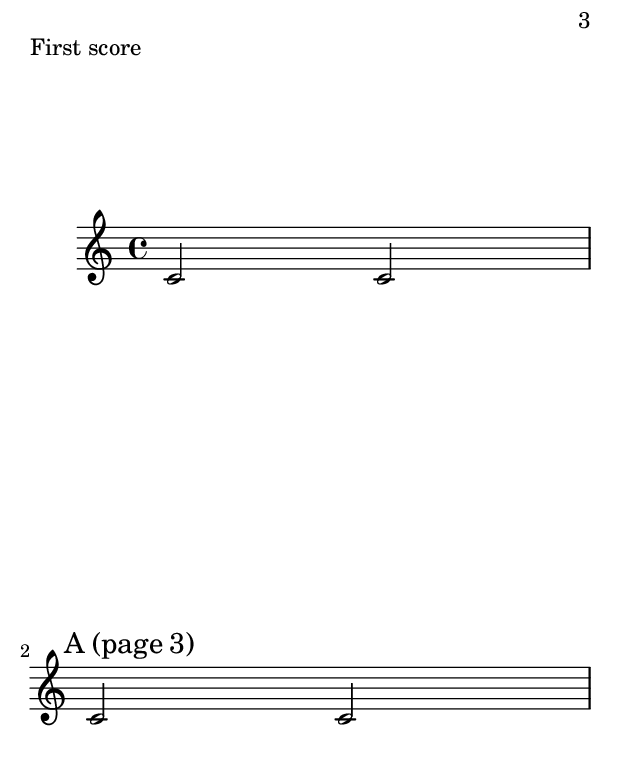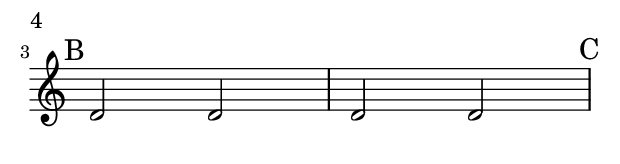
\version "2.14.0"

\header {
  texidoc = "Page labels may be placed inside music or at top-level,
and refered to in markups."
}

#(set-default-paper-size "a6")

#(define-markup-command (toc-line layout props label text) (symbol? markup?)
  (interpret-markup layout props
   (markup #:fill-line (text #:page-ref label "8" "?"))))

\book {
  \markup \huge \fill-line { \null "Title Page" \null }

  \pageBreak

  \label #'toc
  \markup \column {
    \large \fill-line { \null "Table of contents" \null }
    \toc-line #'toc "Table of contents"
    \toc-line #'firstScore "First Score"
    \toc-line #'markA "Mark A"
    \toc-line #'markB "Mark B"
    \toc-line #'markC "Mark C"
    \toc-line #'unknown "Unknown label"
  }

  \pageBreak

  \label #'firstScore
  \score {
    { c'2 c'
      \mark \markup { A (page \concat { \page-ref #'markA "0" "?" ) }} \label #'markA 
      c' c'
      \pageBreak
      \mark "B" \label #'markB
      d' d'
      d' d'
      \once \override Score . RehearsalMark #'break-visibility = #begin-of-line-invisible
      \mark "C" \label #'markC
    }
    \header { piece = "First score" }
  }
}
